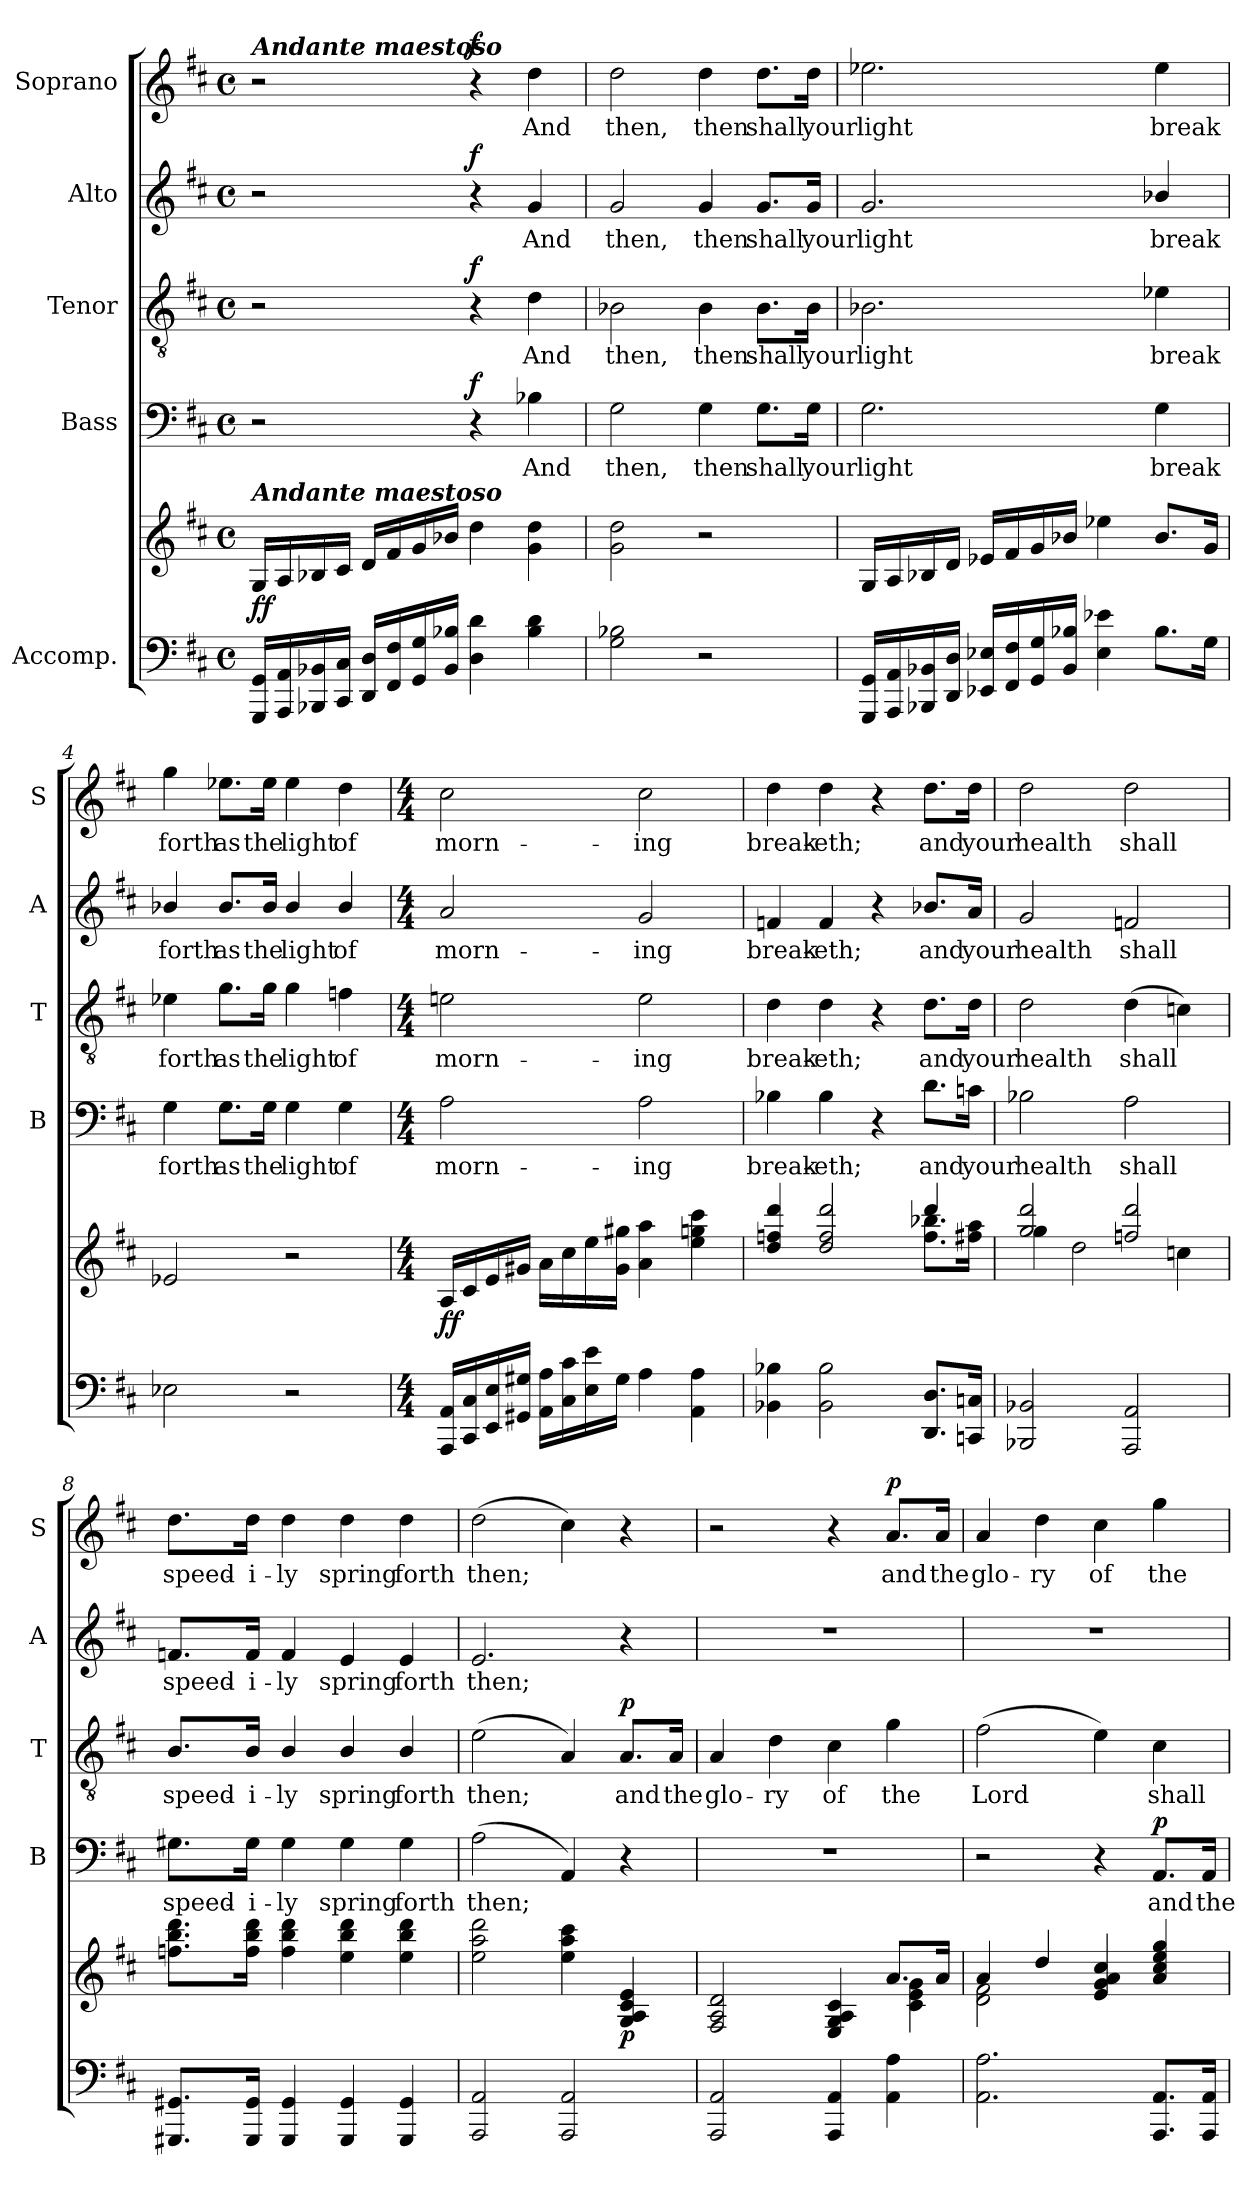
**kern	**kern	**dynam	**kern	**text	**dynam	**kern	**text	**dynam	**kern	**text	**dynam	**kern	**text	**dynam
*part5	*part5	*part5	*part4	*part4	*part4	*part3	*part3	*part3	*part2	*part2	*part2	*part1	*part1	*part1
*staff6	*staff5	*staff5/6	*staff4	*staff4	*staff4	*staff3	*staff3	*staff3	*staff2	*staff2	*staff2	*staff1	*staff1	*staff1
*I"Accomp.	*	*	*I"Bass	*	*	*I"Tenor	*	*	*I"Alto	*	*	*I"Soprano	*	*
*	*	*	*I'B	*	*	*I'T	*	*	*I'A	*	*	*I'S	*	*
*clefF4	*clefG2	*	*clefF4	*	*	*clefGv2	*	*	*clefG2	*	*	*clefG2	*	*
*k[f#c#]	*k[f#c#]	*	*k[f#c#]	*	*	*k[f#c#]	*	*	*k[f#c#]	*	*	*k[f#c#]	*	*
*D:	*D:	*	*D:	*	*	*D:	*	*	*D:	*	*	*D:	*	*
*M4/4	*M4/4	*	*M4/4	*	*	*M4/4	*	*	*M4/4	*	*	*M4/4	*	*
*met(c)	*met(c)	*	*met(c)	*	*	*met(c)	*	*	*met(c)	*	*	*met(c)	*	*
*MM96	*MM96	*	*MM96	*	*	*MM96	*	*	*MM96	*	*	*MM96	*	*
=1	=1	=1	=1	=1	=1	=1	=1	=1	=1	=1	=1	=1	=1	=1
!	!	!	!	!	!	!	!	!	!	!	!	!LO:TX:a:Bi:t=Andante maestoso	!	!
!	!LO:TX:a:Bi:t=Andante maestoso	!	!	!	!	!	!	!	!	!	!	!	!	!
!	!	!LO:DY:b	!	!	!	!	!	!	!	!	!	!	!	!
16GGG/ 16GG/LL	16G/LL	ff	2r	.	.	2r	.	.	2r	.	.	2r	.	.
16AAA/ 16AA/	16A/	.	.	.	.	.	.	.	.	.	.	.	.	.
16BBB-X/ 16BB-X/	16B-X/	.	.	.	.	.	.	.	.	.	.	.	.	.
16CC#/ 16C#/JJ	16c#/JJ	.	.	.	.	.	.	.	.	.	.	.	.	.
16DD/ 16D/LL	16d/LL	.	.	.	.	.	.	.	.	.	.	.	.	.
16FF#/ 16F#/	16f#/	.	.	.	.	.	.	.	.	.	.	.	.	.
16GG/ 16G/	16g/	.	.	.	.	.	.	.	.	.	.	.	.	.
16BB-/ 16B-X/JJ	16b-X/JJ	.	.	.	.	.	.	.	.	.	.	.	.	.
!	!	!	!	!	!LO:DY:b	!	!	!LO:DY:b	!	!	!LO:DY:b	!	!	!LO:DY:b
4D\ 4d\	4dd\	.	4r	.	f	4r	.	f	4r	.	f	4r	.	f
!	!	!	!	!LO:LY:b	!	!	!LO:LY:b	!	!	!LO:LY:b	!	!	!LO:LY:b	!
4B-\ 4d\	4g\ 4dd\	.	4B-X\	And	.	4d\	And	.	4g/	And	.	4dd\	And	.
=2	=2	=2	=2	=2	=2	=2	=2	=2	=2	=2	=2	=2	=2	=2
!	!	!	!	!LO:LY:b	!	!	!LO:LY:b	!	!	!LO:LY:b	!	!	!LO:LY:b	!
2G\ 2B-X\	2g\ 2dd\	.	2G\	then,	.	2B-X\	then,	.	2g/	then,	.	2dd\	then,	.
!	!	!	!	!LO:LY:b	!	!	!LO:LY:b	!	!	!LO:LY:b	!	!	!LO:LY:b	!
2r	2r	.	4G\	then	.	4B-\	then	.	4g/	then	.	4dd\	then	.
!	!	!	!	!LO:LY:b	!	!	!LO:LY:b	!	!	!LO:LY:b	!	!	!LO:LY:b	!
.	.	.	8.G\L	shall	.	8.B-\L	shall	.	8.g/L	shall	.	8.dd\L	shall	.
!	!	!	!	!LO:LY:b	!	!	!LO:LY:b	!	!	!LO:LY:b	!	!	!LO:LY:b	!
.	.	.	16G\Jk	your	.	16B-\Jk	your	.	16g/Jk	your	.	16dd\Jk	your	.
=3	=3	=3	=3	=3	=3	=3	=3	=3	=3	=3	=3	=3	=3	=3
!	!	!	!	!LO:LY:b	!	!	!LO:LY:b	!	!	!LO:LY:b	!	!	!LO:LY:b	!
16GGG/ 16GG/LL	16G/LL	.	2.G\	light	.	2.B-X\	light	.	2.g/	light	.	2.ee-X\	light	.
16AAA/ 16AA/	16A/	.	.	.	.	.	.	.	.	.	.	.	.	.
16BBB-X/ 16BB-X/	16B-X/	.	.	.	.	.	.	.	.	.	.	.	.	.
16DD/ 16D/JJ	16d/JJ	.	.	.	.	.	.	.	.	.	.	.	.	.
16EE-X/ 16E-X/LL	16e-X/LL	.	.	.	.	.	.	.	.	.	.	.	.	.
16FF#/ 16F#/	16f#/	.	.	.	.	.	.	.	.	.	.	.	.	.
16GG/ 16G/	16g/	.	.	.	.	.	.	.	.	.	.	.	.	.
16BB-/ 16B-X/JJ	16b-X/JJ	.	.	.	.	.	.	.	.	.	.	.	.	.
4E-\ 4e-X\	4ee-X\	.	.	.	.	.	.	.	.	.	.	.	.	.
!	!	!	!	!LO:LY:b	!	!	!LO:LY:b	!	!	!LO:LY:b	!	!	!LO:LY:b	!
8.B-\L	8.b-/L	.	4G\	break	.	4e-X\	break	.	4b-X/	break	.	4ee-\	break	.
16G\Jk	16g/Jk	.	.	.	.	.	.	.	.	.	.	.	.	.
!!LO:LB:g=z
=4	=4	=4	=4	=4	=4	=4	=4	=4	=4	=4	=4	=4	=4	=4
!	!	!	!	!LO:LY:b	!	!	!LO:LY:b	!	!	!LO:LY:b	!	!	!LO:LY:b	!
2E-X\	2e-X/	.	4G\	forth	.	4e-X\	forth	.	4b-X/	forth	.	4gg\	forth	.
!	!	!	!	!LO:LY:b	!	!	!LO:LY:b	!	!	!LO:LY:b	!	!	!LO:LY:b	!
.	.	.	8.G\L	as	.	8.g\L	as	.	8.b-/L	as	.	8.ee-X\L	as	.
!	!	!	!	!LO:LY:b	!	!	!LO:LY:b	!	!	!LO:LY:b	!	!	!LO:LY:b	!
.	.	.	16G\Jk	the	.	16g\Jk	the	.	16b-/Jk	the	.	16ee-\Jk	the	.
!	!	!	!	!LO:LY:b	!	!	!LO:LY:b	!	!	!LO:LY:b	!	!	!LO:LY:b	!
2r	2r	.	4G\	light	.	4g\	light	.	4b-/	light	.	4ee-\	light	.
!	!	!	!	!LO:LY:b	!	!	!LO:LY:b	!	!	!LO:LY:b	!	!	!LO:LY:b	!
.	.	.	4G\	of	.	4fn\	of	.	4b-/	of	.	4dd\	of	.
=5	=5	=5	=5	=5	=5	=5	=5	=5	=5	=5	=5	=5	=5	=5
*M4/4	*M4/4	*	*M4/4	*	*	*M4/4	*	*	*M4/4	*	*	*M4/4	*	*
!	!	!LO:DY:b	!	!LO:LY:b	!	!	!LO:LY:b	!	!	!LO:LY:b	!	!	!LO:LY:b	!
16AAA/ 16AA/LL	16A/LL	ff	2A\	morn-	.	2eni\	morn-	.	2a/	morn-	.	2cc#\	morn-	.
16CC#/ 16C#/	16c#/	.	.	.	.	.	.	.	.	.	.	.	.	.
16EE/ 16E/	16e/	.	.	.	.	.	.	.	.	.	.	.	.	.
16GG#X/ 16G#X/JJ	16g#X/JJ	.	.	.	.	.	.	.	.	.	.	.	.	.
16AA\ 16A\LL	16a\LL	.	.	.	.	.	.	.	.	.	.	.	.	.
16C#\ 16c#\	16cc#\	.	.	.	.	.	.	.	.	.	.	.	.	.
16E\ 16e\	16ee\	.	.	.	.	.	.	.	.	.	.	.	.	.
16G#\JJ	16g#\ 16gg#X\JJ	.	.	.	.	.	.	.	.	.	.	.	.	.
!	!	!	!	!LO:LY:b	!	!	!LO:LY:b	!	!	!LO:LY:b	!	!	!LO:LY:b	!
4A\	4a\ 4aa\	.	2A\	-ing	.	2e\	-ing	.	2g/	-ing	.	2cc#\	-ing	.
4AA\ 4A\	4ee\ 4ggn\ 4ccc#\	.	.	.	.	.	.	.	.	.	.	.	.	.
=6	=6	=6	=6	=6	=6	=6	=6	=6	=6	=6	=6	=6	=6	=6
*	*^	*	*	*	*	*	*	*	*	*	*	*	*	*
!	!	!	!	!	!LO:LY:b	!	!	!LO:LY:b	!	!	!LO:LY:b	!	!	!LO:LY:b	!
4BB-X\ 4B-X\	4dd/ 4ffn/ 4ddd/	2.ryy	.	4B-X\	break-	.	4d\	break-	.	4fn/	break-	.	4dd\	break-	.
!	!	!	!	!	!LO:LY:b	!	!	!LO:LY:b	!	!	!LO:LY:b	!	!	!LO:LY:b	!
2BB-\ 2B-\	2dd/ 2ff/ 2ddd/	.	.	4B-\	-eth;	.	4d\	-eth;	.	4f/	-eth;	.	4dd\	-eth;	.
.	.	.	.	4r	.	.	4r	.	.	4r	.	.	4r	.	.
!	!	!	!	!	!LO:LY:b	!	!	!LO:LY:b	!	!	!LO:LY:b	!	!	!LO:LY:b	!
8.DD/ 8.D/L	4ddd/	8.ff\ 8.bb-X\L	.	8.d\L	and	.	8.d\L	and	.	8.b-X/L	and	.	8.dd\L	and	.
!	!	!	!	!	!LO:LY:b	!	!	!LO:LY:b	!	!	!LO:LY:b	!	!	!LO:LY:b	!
16CCn/ 16Cn/Jk	.	16ff#X\ 16aa\Jk	.	16cn\Jk	your	.	16d\Jk	your	.	16a/Jk	your	.	16dd\Jk	your	.
=7	=7	=7	=7	=7	=7	=7	=7	=7	=7	=7	=7	=7	=7	=7	=7
!	!	!	!	!	!LO:LY:b	!	!	!LO:LY:b	!	!	!LO:LY:b	!	!	!LO:LY:b	!
2BBB-X/ 2BB-X/	2gg/ 2ddd/	4gg\	.	2B-X\	health	.	2d\	health	.	2g/	health	.	2dd\	health	.
.	.	2dd\	.	.	.	.	.	.	.	.	.	.	.	.	.
!	!	!	!	!	!LO:LY:b	!	!	!LO:LY:b	!	!	!LO:LY:b	!	!	!LO:LY:b	!
2AAA/ 2AA/	2ffn/ 2ddd/	.	.	2A\	shall	.	(>4d\	shall	.	2fn/	shall	.	2dd\	shall	.
.	.	4ccn\	.	.	.	.	4cn\)	.	.	.	.	.	.	.	.
!!LO:PB:g=z
=8	=8	=8	=8	=8	=8	=8	=8	=8	=8	=8	=8	=8	=8	=8	=8
!	!	!	!	!	!LO:LY:b	!	!	!LO:LY:b	!	!	!LO:LY:b	!	!	!LO:LY:b	!
*	*v	*v	*	*	*	*	*	*	*	*	*	*	*	*	*
8.GGG#X/ 8.GG#X/L	8.ffn\ 8.bb\ 8.ddd\L	.	8.G#X\L	speed-	.	8.B/L	speed-	.	8.fn/L	speed-	.	8.dd\L	speed-	.
!	!	!	!	!LO:LY:b	!	!	!LO:LY:b	!	!	!LO:LY:b	!	!	!LO:LY:b	!
16GGG#/ 16GG#/Jk	16ff\ 16bb\ 16ddd\Jk	.	16G#\Jk	-i-	.	16B/Jk	-i-	.	16f/Jk	-i-	.	16dd\Jk	-i-	.
!	!	!	!	!LO:LY:b	!	!	!LO:LY:b	!	!	!LO:LY:b	!	!	!LO:LY:b	!
4GGG#/ 4GG#/	4ff\ 4bb\ 4ddd\	.	4G#\	-ly	.	4B/	-ly	.	4f/	-ly	.	4dd\	-ly	.
!	!	!	!	!LO:LY:b	!	!	!LO:LY:b	!	!	!LO:LY:b	!	!	!LO:LY:b	!
4GGG#/ 4GG#/	4ee\ 4bb\ 4ddd\	.	4G#\	spring	.	4B/	spring	.	4e/	spring	.	4dd\	spring	.
!	!	!	!	!LO:LY:b	!	!	!LO:LY:b	!	!	!LO:LY:b	!	!	!LO:LY:b	!
4GGG#/ 4GG#/	4ee\ 4bb\ 4ddd\	.	4G#\	forth	.	4B/	forth	.	4e/	forth	.	4dd\	forth	.
=9	=9	=9	=9	=9	=9	=9	=9	=9	=9	=9	=9	=9	=9	=9
!	!	!	!	!LO:LY:b	!	!	!LO:LY:b	!	!	!LO:LY:b	!	!	!LO:LY:b	!
2AAA/ 2AA/	2ee\ 2aa\ 2ddd\	.	(2A\	then;	.	(2e\	then;	.	2.e/	then;	.	(>2dd\	then;	.
2AAA/ 2AA/	4ee\ 4aa\ 4ccc#\	.	4AA/)	.	.	4A/)	.	.	.	.	.	4cc#\)	.	.
!	!	!LO:DY:b	!	!	!	!	!LO:LY:b	!LO:DY:b	!	!	!	!	!	!
.	4G/ 4A/ 4c#/ 4e/	p	4r	.	.	8.A/L	and	p	4r	.	.	4r	.	.
!	!	!	!	!	!	!	!LO:LY:b	!	!	!	!	!	!	!
.	.	.	.	.	.	16A/Jk	the	.	.	.	.	.	.	.
=10	=10	=10	=10	=10	=10	=10	=10	=10	=10	=10	=10	=10	=10	=10
*	*^	*	*	*	*	*	*	*	*	*	*	*	*	*
!	!	!	!	!	!	!	!	!LO:LY:b	!	!	!	!	!	!	!
2AAA/ 2AA/	2F#/ 2A/ 2d/	2.ryy	.	1r	.	.	4A/	glo-	.	1r	.	.	2r	.	.
!	!	!	!	!	!	!	!	!LO:LY:b	!	!	!	!	!	!	!
.	.	.	.	.	.	.	4d\	-ry	.	.	.	.	.	.	.
!	!	!	!	!	!	!	!	!LO:LY:b	!	!	!	!	!	!	!
4AAA/ 4AA/	4E/ 4G/ 4A/ 4c#/	.	.	.	.	.	4c#\	of	.	.	.	.	4r	.	.
!	!	!	!	!	!	!	!	!LO:LY:b	!	!	!	!	!	!LO:LY:b	!LO:DY:b
4AA\ 4A\	8.a/L	4c#\ 4e\ 4g\	.	.	.	.	4g\	the	.	.	.	.	8.a/L	and	p
!	!	!	!	!	!	!	!	!	!	!	!	!	!	!LO:LY:b	!
.	16a/Jk	.	.	.	.	.	.	.	.	.	.	.	16a/Jk	the	.
=11	=11	=11	=11	=11	=11	=11	=11	=11	=11	=11	=11	=11	=11	=11	=11
!	!	!	!	!	!	!	!	!LO:LY:b	!	!	!	!	!	!LO:LY:b	!
2.AA\ 2.A\	4a/	2d\ 2f#\	.	2r	.	.	(>2f#\	Lord	.	1r	.	.	4a/	glo-	.
!	!	!	!	!	!	!	!	!	!	!	!	!	!	!LO:LY:b	!
.	4dd/	.	.	.	.	.	.	.	.	.	.	.	4dd\	-ry	.
!	!	!	!	!	!	!	!	!	!	!	!	!	!	!LO:LY:b	!
.	4e/ 4g/ 4a/ 4cc#/	2ryy	.	4r	.	.	4e\)	.	.	.	.	.	4cc#\	of	.
!	!	!	!	!	!LO:LY:b	!LO:DY:b	!	!LO:LY:b	!	!	!	!	!	!LO:LY:b	!
8.AAA/ 8.AA/L	4a/ 4cc#/ 4ee/ 4gg/	.	.	8.AA/L	and	p	4c#\	shall	.	.	.	.	4gg\	the	.
!	!	!	!	!	!LO:LY:b	!	!	!	!	!	!	!	!	!	!
16AAA/ 16AA/Jk	.	.	.	16AA/Jk	the	.	.	.	.	.	.	.	.	.	.
*	*v	*v	*	*	*	*	*	*	*	*	*	*	*	*	*
=	=	=	=	=	=	=	=	=	=	=	=	=	=	=
*-	*-	*-	*-	*-	*-	*-	*-	*-	*-	*-	*-	*-	*-	*-
